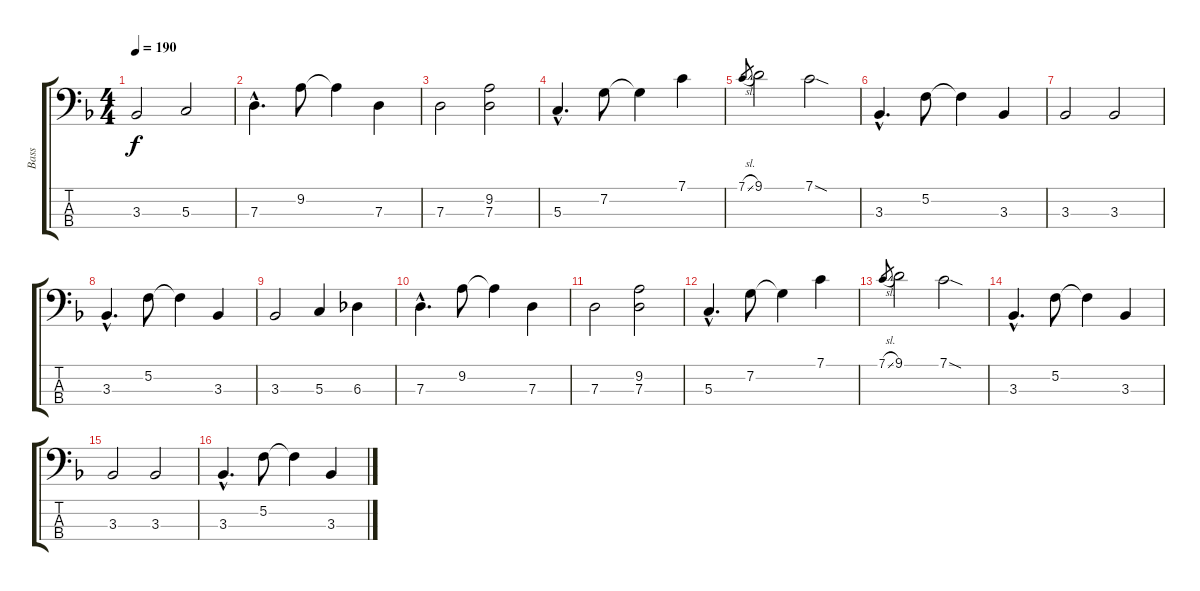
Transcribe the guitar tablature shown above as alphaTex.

\track ("Bass" "Bass") {instrument electricbasspick}
\staff {score tabs}
\tuning (F2 C2 G1 D1) {hide}
\ts (4 4)
\tempo 190
\clef f4
\ks dminor
3.3.2{dy f} 5.3.2 |
7.3{hac}.4{d} 9.2.8 9.2{t}.4 7.3.4 |
7.3.2 (9.2 7.3).2 |
5.3{hac}.4{d} 7.2.8 7.2{t}.4 7.1.4 |
7.1{sl}.8{gr} 9.1.2 7.1{sod}.2 |
3.3{hac}.4{d} 5.2.8 5.2{t}.4 3.3.4 |
3.3.2 3.3.2 |
3.3{hac}.4{d} 5.2.8 5.2{t}.4 3.3.4 |
3.3.2 5.3.4 6.3.4 |
7.3{hac}.4{d} 9.2.8 9.2{t}.4 7.3.4 |
7.3.2 (9.2 7.3).2 |
5.3{hac}.4{d} 7.2.8 7.2{t}.4 7.1.4 |
7.1{sl}.8{gr} 9.1.2 7.1{sod}.2 |
3.3{hac}.4{d} 5.2.8 5.2{t}.4 3.3.4 |
3.3.2 3.3.2 |
3.3{hac}.4{d} 5.2.8 5.2{t}.4 3.3.4
